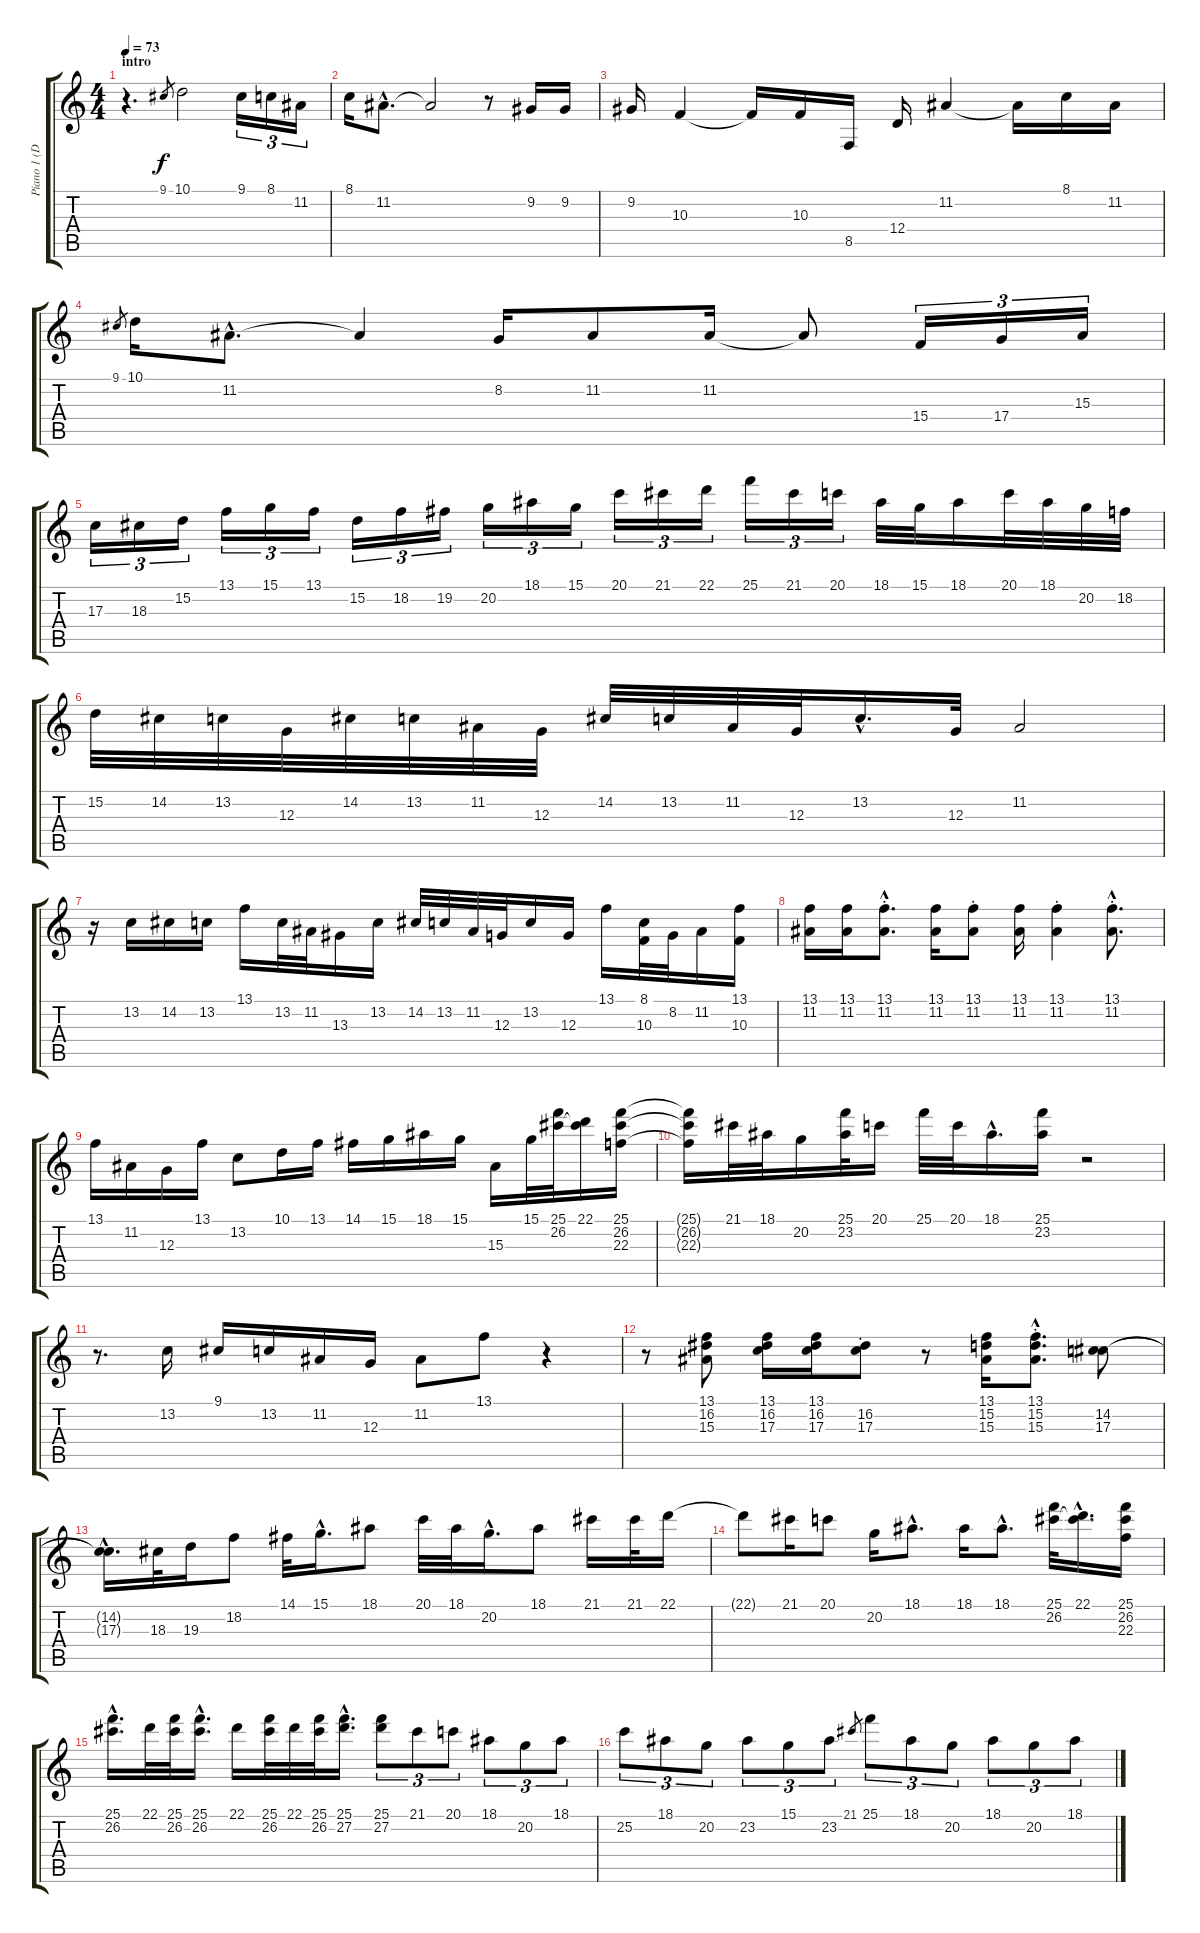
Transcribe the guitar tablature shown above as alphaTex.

\track ("Piano 1 (Davies)" "Piano 1 (D") {instrument electricpiano1}
\staff {score tabs}
\tuning (E4 B3 G3 D3 A2 E2) {hide}
\ts (4 4)
\section ("" "intro")
\tempo 73
\clef g2
\ks c
r.4{d dy f instrument electricpiano1} 9.1.8{gr} 10.1.2 9.1.16{tu (3 2)} 8.1.16{tu (3 2)} 11.2.16{tu (3 2)} |
8.1.16 11.2{hac}.8{d} 11.2{t}.2 r.8 9.2.16 9.2.16 |
9.2.16 10.3.4 10.3{t}.16 10.3.16 8.5.16 12.4.16 11.2.4 11.2{t}.16 8.1.16 11.2.16 |
9.1.8{gr} 10.1.16 11.2{hac}.8{d} 11.2{t}.4 8.2.16 11.2.8 11.2.16 11.2{t}.8 15.4.16{tu (3 2)} 17.4.16{tu (3 2)} 15.3.16{tu (3 2)} |
17.3.16{tu (3 2)} 18.3.16{tu (3 2)} 15.2.16{tu (3 2)} 13.1.16{tu (3 2)} 15.1.16{tu (3 2)} 13.1.16{tu (3 2)} 15.2.16{tu (3 2)} 18.2.16{tu (3 2)} 19.2.16{tu (3 2)} 20.2.16{tu (3 2)} 18.1.16{tu (3 2)} 15.1.16{tu (3 2)} 20.1.16{tu (3 2)} 21.1.16{tu (3 2)} 22.1.16{tu (3 2)} 25.1.16{tu (3 2)} 21.1.16{tu (3 2)} 20.1.16{tu (3 2)} 18.1.32 15.1.32 18.1.16 20.1.32 18.1.32 20.2.32 18.2.32 |
15.2.32 14.2.32 13.2.32 12.3.32 14.2.32 13.2.32 11.2.32 12.3.32 14.2.32 13.2.32 11.2.32 12.3.32 13.2{hac}.16{d} 12.3.32 11.2.2 |
r.16 13.2.16 14.2.16 13.2.16 13.1.16 13.2.32 11.2.32 13.3.16 13.2.16 14.2.32 13.2.32 11.2.32 12.3.32 13.2.16 12.3.16 13.1.16 (8.1 10.3).32 8.2.32 11.2.16 (13.1 10.3).16 |
(13.1 11.2).16 (13.1 11.2).16 (13.1{hac st} 11.2{hac st}).8{d} (13.1 11.2).16 (13.1{st} 11.2{st}).8 (13.1 11.2).16 (13.1{st} 11.2{st}).4 (13.1{hac st} 11.2{hac st}).8{d} |
13.1.16 11.2.16 12.3.16 13.1.16 13.2.8 10.1.16 13.1.16 14.1.16 15.1.16 18.1.16 15.1.16 15.3.16 15.1.32 (25.1 26.2).32 (22.1 26.2{t}).16 (25.1 26.2 22.3).16 |
(25.1{t} 26.2{t} 22.3{t}).16 21.1.32 18.1.32 20.2.16 (25.1 23.2).32 20.1.16 25.1.32 20.1.32 18.1{hac}.16{d} (25.1 23.2).16 r.2 |
r.8{d} 13.2.16 9.1.16 13.2.16 11.2.16 12.3.16 11.2.8 13.1.8 r.4 |
r.8 (13.1 16.2 15.3).8 (13.1 16.2 17.3).16 (13.1 16.2 17.3).16 (16.2{st} 17.3{st}).8 r.8 (13.1 15.2 15.3).16 (13.1{hac st} 15.2{hac st} 15.3{hac st}).8{d} (14.2 17.3).8 |
(14.2{hac t} 17.3{hac t}).16{d} 18.3.32 19.3.16 18.2.8 14.1.32 15.1{hac}.16{d} 18.1.8 20.1.32 18.1.32 20.2{hac}.16{d} 18.1.8 21.1.16 21.1.32 22.1.16 |
22.1{t}.8 21.1.16 20.1.8 20.2.16 18.1{hac}.8{d} 18.1.16 18.1{hac}.8{d} (25.1 26.2).32 (22.1{hac} 26.2{hac t}).16{d} (25.1 26.2 22.3).16 |
(25.1{hac} 26.2{hac}).16{d} 22.1.32 (25.1 26.2).32 (25.1{hac} 26.2{hac}).16{d} 22.1.16 (25.1 26.2).32 22.1.32 (25.1 26.2).32 (25.1{hac} 27.2{hac}).16{d} (25.1 27.2).8{tu (3 2)} 21.1.8{tu (3 2)} 20.1.8{tu (3 2)} 18.1.8{tu (3 2)} 20.2.8{tu (3 2)} 18.1.8{tu (3 2)} |
25.2.8{tu (3 2)} 18.1.8{tu (3 2)} 20.2.8{tu (3 2)} 23.2.8{tu (3 2)} 15.1.8{tu (3 2)} 23.2.8{tu (3 2)} 21.1.8{gr} 25.1.8{tu (3 2)} 18.1.8{tu (3 2)} 20.2.8{tu (3 2)} 18.1.8{tu (3 2)} 20.2.8{tu (3 2)} 18.1.8{tu (3 2)}
